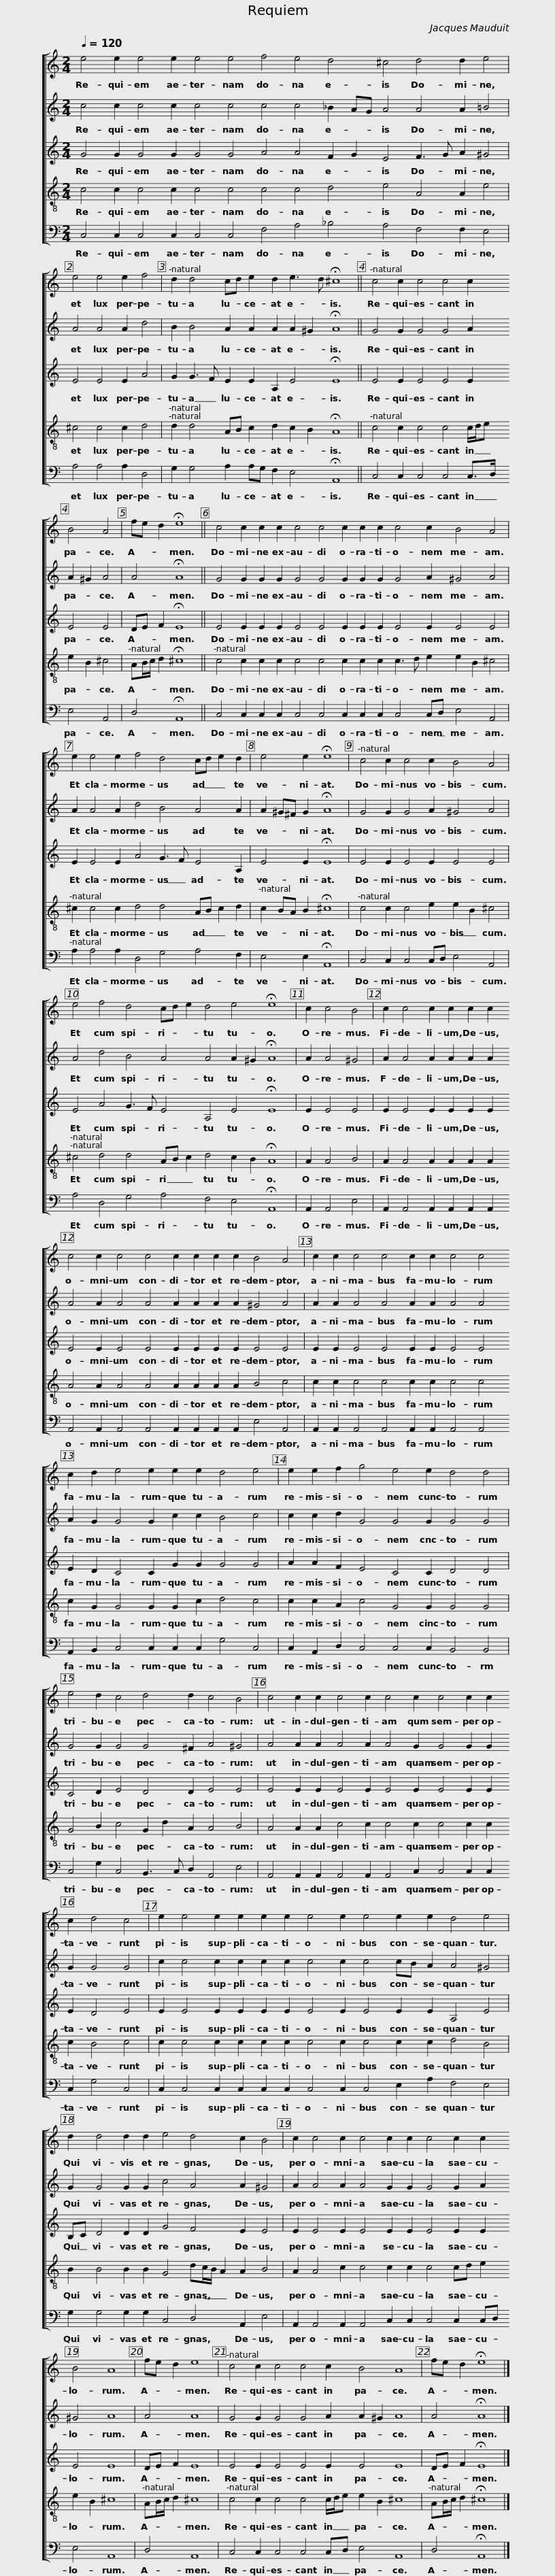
X:1
%%score [ 1 2 3 4 5 ]
L:1/8
Q:1/4=120
M:2/4
I:linebreak $
K:C
V:1 treble
V:2 treble
V:3 treble
V:4 treble-8
V:5 bass
V:1
 e4 e2 e4 e2 e4 e4 f4 e4 d4 ^c4 d4 d2 e4 |$ e4 e4 e2 f4 |$ d2 d4 cd e2 d2 e3 d !fermata!^c8 || c4 c2 c4 c4 c2 B4 A4 |$ fe d2 !fermata!e8 ||$ %5
 c4 c2 c2 c2 c4 c4 c2 c2 c2 c4 c2 B4 A4 |$ e2 e4 e2 f4 d4 cd e2 d2 |$ e4 e2 !fermata!e8 | c4 c2 c4 c2 B4 A4 |$ e4 f4 d4 cd e2 d4 e4 !fermata!e8 |$ %10
 c2 c4 B4 |$ c2 c4 c2 c2 c2 c2 c4 c2 c4 c4 c2 c2 c2 c2 B4 A4 |$ c2 c2 c4 c4 c2 c2 c4 c4 c2 d2 e4 e2 e2 e2 d4 e4 |$ e2 e2 f2 g4 e4 e2 d4 d4 | e4 d2 c4 d4 d2 c4 B4 |$ %15
 c4 c2 c2 c4 c2 c4 c2 c4 c2 c2 c2 d4 c4 |$ e2 e4 e2 e2 e2 e2 e4 e2 e4 e2 e2 d4 e4 |$ d2 d4 d2 d2 e4 d4 c2 B4 |$ c2 c4 c2 c4 c2 c2 c4 c2 c2 B4 A8 |$ fe d2 e8 | %20
 c4 c2 c4 c4 c2 B4 A8 | fe d2 !fermata!e8 |] %22
V:2
 c4 c2 c4 c2 c4 c4 c4 c4 _B2 AG A4 A4 A2 =B4 |$ A4 A4 A2 d4 |$ B2 B4 A2 A2 A2 A2 ^G2 !fermata!A8 || G4 G2 G4 G4 A2 A2 ^G2 A4 |$ A4 !fermata!A8 ||$ %5
 G4 G2 G2 G2 G4 G4 G2 G2 G2 G4 A2 ^G4 A4 |$ A2 A4 A2 d4 B4 A4 A2 |$ A2 ^G^F G2 !fermata!A8 | G4 G2 G4 A2 ^G4 A4 |$ A4 d4 B4 A4 A4 A2 ^G2 !fermata!A8 |$ %10
 A2 A4 ^G4 |$ A2 A4 A2 A2 A2 A2 A4 A2 A4 A4 A2 A2 A2 A2 ^G4 A4 |$ A2 A2 A4 A4 A2 A2 A4 A4 A2 G2 G4 G2 c2 c2 B4 c4 |$ c2 c2 d2 G4 G4 G2 G4 G4 | G4 G2 G4 G4 ^F2 A4 ^G4 |$ %15
 A4 A2 A2 A4 A2 A4 G2 G4 G2 G2 G2 G4 G4 |$ c2 c4 c2 c2 c2 c2 c4 c2 c4 cB A2 A4 ^G4 |$ G2 G4 G2 G2 c4 A4 A2 ^G4 |$ A2 A4 A2 A4 G2 G2 G4 G2 A2 ^G4 A8 |$ A4 A8 | %20
 G4 G2 G4 G4 A2 A2 ^G2 A8 | A4 !fermata!A8 |] %22
V:3
 G4 G2 G4 G2 G4 G4 A4 A4 F2 G2 E4 F3 G A2 ^G4 |$ E4 E4 E2 A4 |$ G2 G3 F E2 E2 A,2 E4 !fermata!E8 || E4 E2 E4 E4 E2 E4 E4 |$ DE F2 !fermata!E8 ||$ %5
 E4 E2 E2 E2 E4 E4 E2 E2 E2 E4 E2 E4 E4 |$ E2 E4 E2 A4 G3 F E4 A,2 |$ E4 E2 !fermata!E8 | E4 E2 E4 E2 E4 E4 |$ E4 A4 G3 F E4 A,4 E4 !fermata!E8 |$ %10
 E2 E4 E4 |$ E2 E4 E2 E2 E2 E2 E4 E2 E4 E4 E2 E2 E2 E2 E4 E4 |$ E2 E2 E4 E4 E2 E2 E4 E4 E2 D2 C4 C2 G2 G2 G4 G4 |$ A2 A2 F2 E4 C4 C2 D4 D4 | C4 D2 E4 D4 D2 E4 E4 |$ %15
 E4 E2 E2 E4 E2 E4 E2 E4 E2 E2 E2 D4 E4 |$ E2 E4 E2 E2 E2 E2 E4 E2 E4 E2 E2 A,4 E4 |$ B,C D4 D2 D2 G4 F4 E2 E4 |$ E2 E4 E2 E4 E2 E2 E4 E2 E2 E4 E8 |$ DE F2 E8 | %20
 E4 E2 E4 E4 E2 E4 E8 | DE F2 !fermata!E8 |] %22
V:4
 c4 c2 c4 c2 c4 c4 c4 c4 d4 e4 A4 A2 e4 |$ ^c4 c4 c2 d4 |$ d2 d4 AB c2 d2 c2 B2 !fermata!A8 || c4 c2 c4 c4 c/d/e e2 B2 ^c4 |$ AB/c/ d2 !fermata!^c8 ||$ %5
 c4 c2 c2 c2 c4 c4 c2 c2 c2 c3 d e2 e2 B2 ^c4 |$ ^c2 c4 c2 d4 d4 AB c2 d2 |$ c2 BA B2 !fermata!^c8 | c4 c2 c4 e2 e2 B2 ^c4 |$ ^c4 d4 d4 AB c2 d4 c2 B2 !fermata!A8 |$ %10
 A2 A4 B4 |$ A2 A4 A2 A2 A2 A2 A4 A2 A4 A4 A2 A2 A2 A2 B4 c4 |$ c2 c2 c4 c4 c2 c2 c4 c4 c2 G2 G4 G2 G2 c2 d4 c4 |$ c2 c2 A2 c4 G4 G2 G4 G4 | G4 B2 c4 G2 d2 A2 A4 B4 |$ %15
 A4 A2 A2 c4 c2 c4 c2 c4 c2 c2 c2 B4 c4 |$ c2 c4 c2 c2 c2 c2 c4 c2 c4 c2 c2 d4 B4 |$ B2 B4 B2 B2 G4 dc/B/ A2 A2 B4 |$ A2 A4 c2 c4 c2 c2 c4 cd e2 e2 B2 ^c8 |$ AB/c/ d2 ^c8 | %20
 c4 c2 c4 c4 c/d/e e2 B2 ^c8 | AB/c/ d2 !fermata!^c8 |] %22
V:5
 C,4 C,2 C,4 C,2 C,4 C,4 F,4 A,4 _B,4 A,4 F,4 F,2 E,4 |$ A,4 A,4 A,2 D,4 |$ G,2 G,4 A,2 A,G, F,2 E,4 !fermata!A,,8 || C,4 C,2 C,4 C,4 C,>D, E,4 A,,4 |$ D,4 !fermata!A,,8 ||$ %5
 C,4 C,2 C,2 C,2 C,4 C,4 C,2 C,2 C,2 C,4 C,D, E,4 A,,4 |$ A,2 A,4 A,2 D,4 G,4 A,4 F,2 |$ E,4 E,2 !fermata!A,,8 | C,4 C,2 C,4 C,D, E,4 A,,4 |$ A,4 D,4 G,4 A,4 F,4 E,4 !fermata!A,,8 |$ %10
 A,,2 A,,4 E,4 |$ A,,2 A,,4 A,,2 A,,2 A,,2 A,,2 A,,4 A,,2 A,,4 A,,4 A,,2 A,,2 A,,2 A,,2 E,4 A,,4 |$ A,,2 A,,2 A,,4 A,,4 A,,2 A,,2 A,,4 A,,4 A,,2 B,,2 C,4 C,2 C,2 C,2 G,4 C,4 |$ C,2 A,,2 D,2 C,4 C,4 C,2 B,,4 B,,4 | C,4 G,2 C,4 B,,3 C, D,2 A,,4 E,4 |$ %15
 A,,4 A,,2 A,,2 A,,4 A,,2 A,,4 C,2 C,4 C,2 C,2 C,2 G,4 C,4 |$ C,2 C,4 C,2 C,2 C,2 C,2 C,4 C,2 C,4 E,2 A,2 F,4 E,4 |$ G,2 G,4 G,2 G,2 C,4 D,4 A,,2 E,4 |$ A,,2 A,,4 A,,2 A,,4 C,2 C,2 C,4 C,2 C,D, E,4 A,,8 |$ D,4 A,,8 | %20
 C,4 C,2 C,4 C,4 C,D, E,4 A,,8 | D,4 !fermata!A,,8 |] %22
